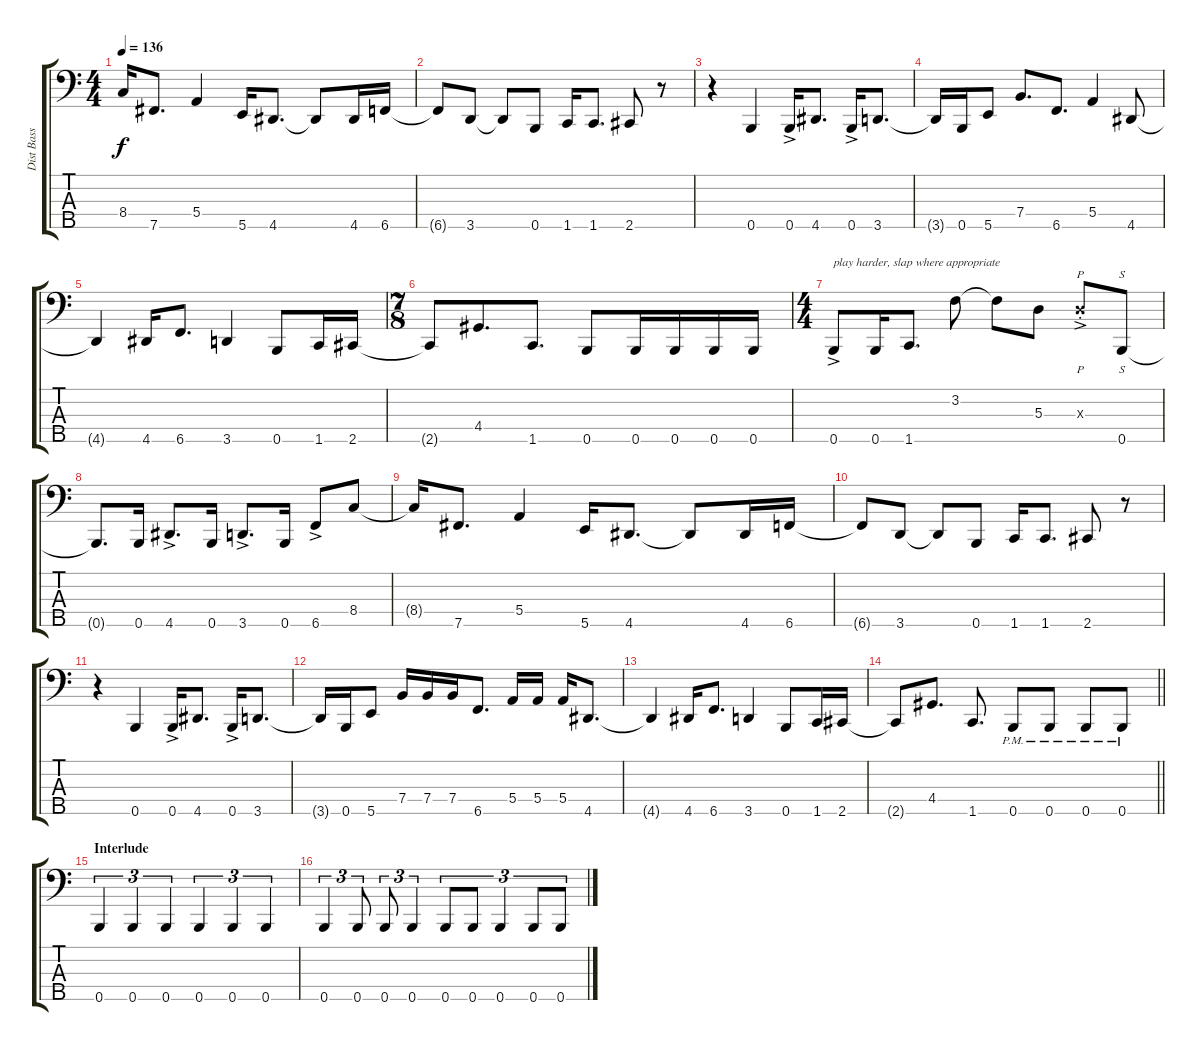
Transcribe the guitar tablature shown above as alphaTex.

\track ("Dist Bass" "Dist Bass") {instrument electricbassfinger}
\staff {score tabs}
\tuning (G2 D2 A1 E1 B0) {hide}
\ts (4 4)
\tempo 136
\clef f4
\ks c
8.4{t}.16{dy f} 7.5.8{d} 5.4.4 5.5.16 4.5.8{d} 4.5{t}.8 4.5.16 6.5.16 |
6.5{t}.8 3.5.8 3.5{t}.8 0.5.8 1.5.16 1.5.8{d} 2.5.8 r.8 |
r.4 0.5.4 0.5{ac}.16 4.5.8{d} 0.5{ac}.16 3.5.8{d} |
3.5{t}.16 0.5.16 5.5.8 7.4.8{d} 6.5.8{d} 5.4.4 4.5.8 |
4.5{t}.4 4.5.16 6.5.8{d} 3.5.4 0.5.8 1.5.16 2.5.16 |
\ts (7 8)
2.5{t}.8 4.4.8{d} 1.5.8{d} 0.5.8 0.5.16 0.5.16 0.5.16 0.5.16 |
\ts (4 4)
0.5{ac}.8{txt "play harder, slap where appropriate"} 0.5.16 1.5.8{d} 3.2.8 3.2{t}.8 5.3.8 5.3{ac st x}.8{p} 0.5.8{s} |
0.5{t}.8{d} 0.5.16 4.5{ac}.8{d} 0.5.16 3.5{ac}.8{d} 0.5.16 6.5{ac}.8 8.4.8 |
8.4{t}.16 7.5.8{d} 5.4.4 5.5.16 4.5.8{d} 4.5{t}.8 4.5.16 6.5.16 |
6.5{t}.8 3.5.8 3.5{t}.8 0.5.8 1.5.16 1.5.8{d} 2.5.8 r.8 |
r.4 0.5.4 0.5{ac}.16 4.5.8{d} 0.5{ac}.16 3.5.8{d} |
3.5{t}.16 0.5.16 5.5.8 7.4.16 7.4.16 7.4.16 6.5.8{d} 5.4.16 5.4.16 5.4.16 4.5.8{d} |
4.5{t}.4 4.5.16 6.5.8{d} 3.5.4 0.5.8 1.5.16 2.5.16 |
\barLineRight lightlight
2.5{t}.8 4.4.8{d} 1.5.8{d} 0.5{pm}.8 0.5{pm}.8 0.5{pm}.8 0.5{pm}.8 |
\section ("" "Interlude")
0.5.4{tu (3 2)} 0.5.4{tu (3 2)} 0.5.4{tu (3 2)} 0.5.4{tu (3 2)} 0.5.4{tu (3 2)} 0.5.4{tu (3 2)} |
0.5.4{tu (3 2)} 0.5.8{tu (3 2)} 0.5.8{tu (3 2)} 0.5.4{tu (3 2)} 0.5.8{tu (3 2)} 0.5.8{tu (3 2)} 0.5.4{tu (3 2)} 0.5.8{tu (3 2)} 0.5.8{tu (3 2)}
